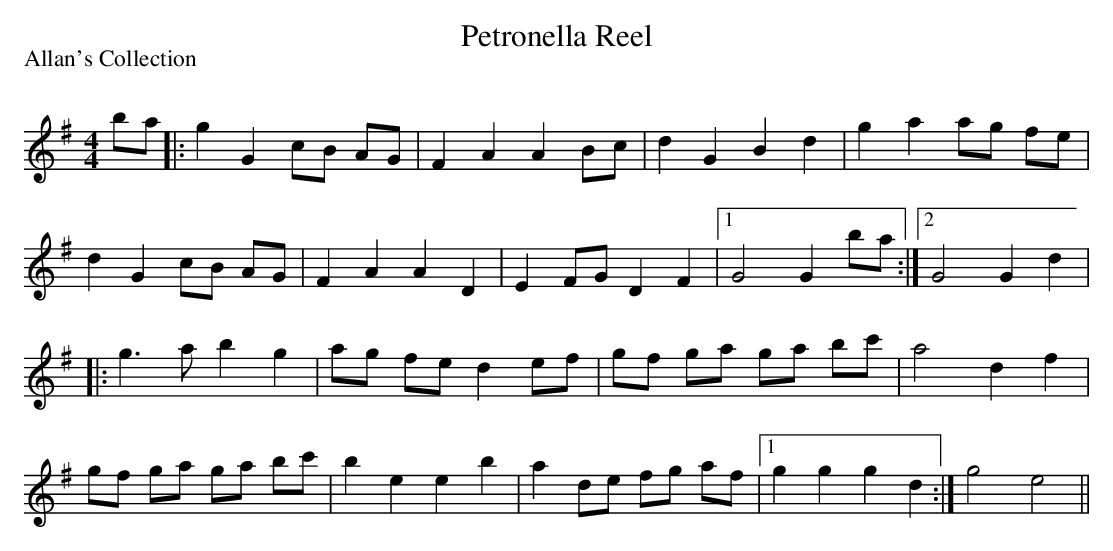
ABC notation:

X:1
T: Petronella Reel
P:Allan's Collection
Q: 232
K:G
M:4/4
L:1/8
ba|:g2 G2 cB AG|F2 A2 A2 Bc|d2 G2 B2 d2|g2 a2 ag fe|
d2 G2 cB AG|F2 A2 A2 D2|E2 FG D2 F2|1G4 G2 ba:|2G4 G2 d2|
|:g3a b2 g2|ag fe d2 ef|gf ga ga bc'|a4 d2 f2|
gf ga ga bc'|b2 e2 e2 b2|a2 de fg af|1g2 g2 g2 d2:|g4 e4||
